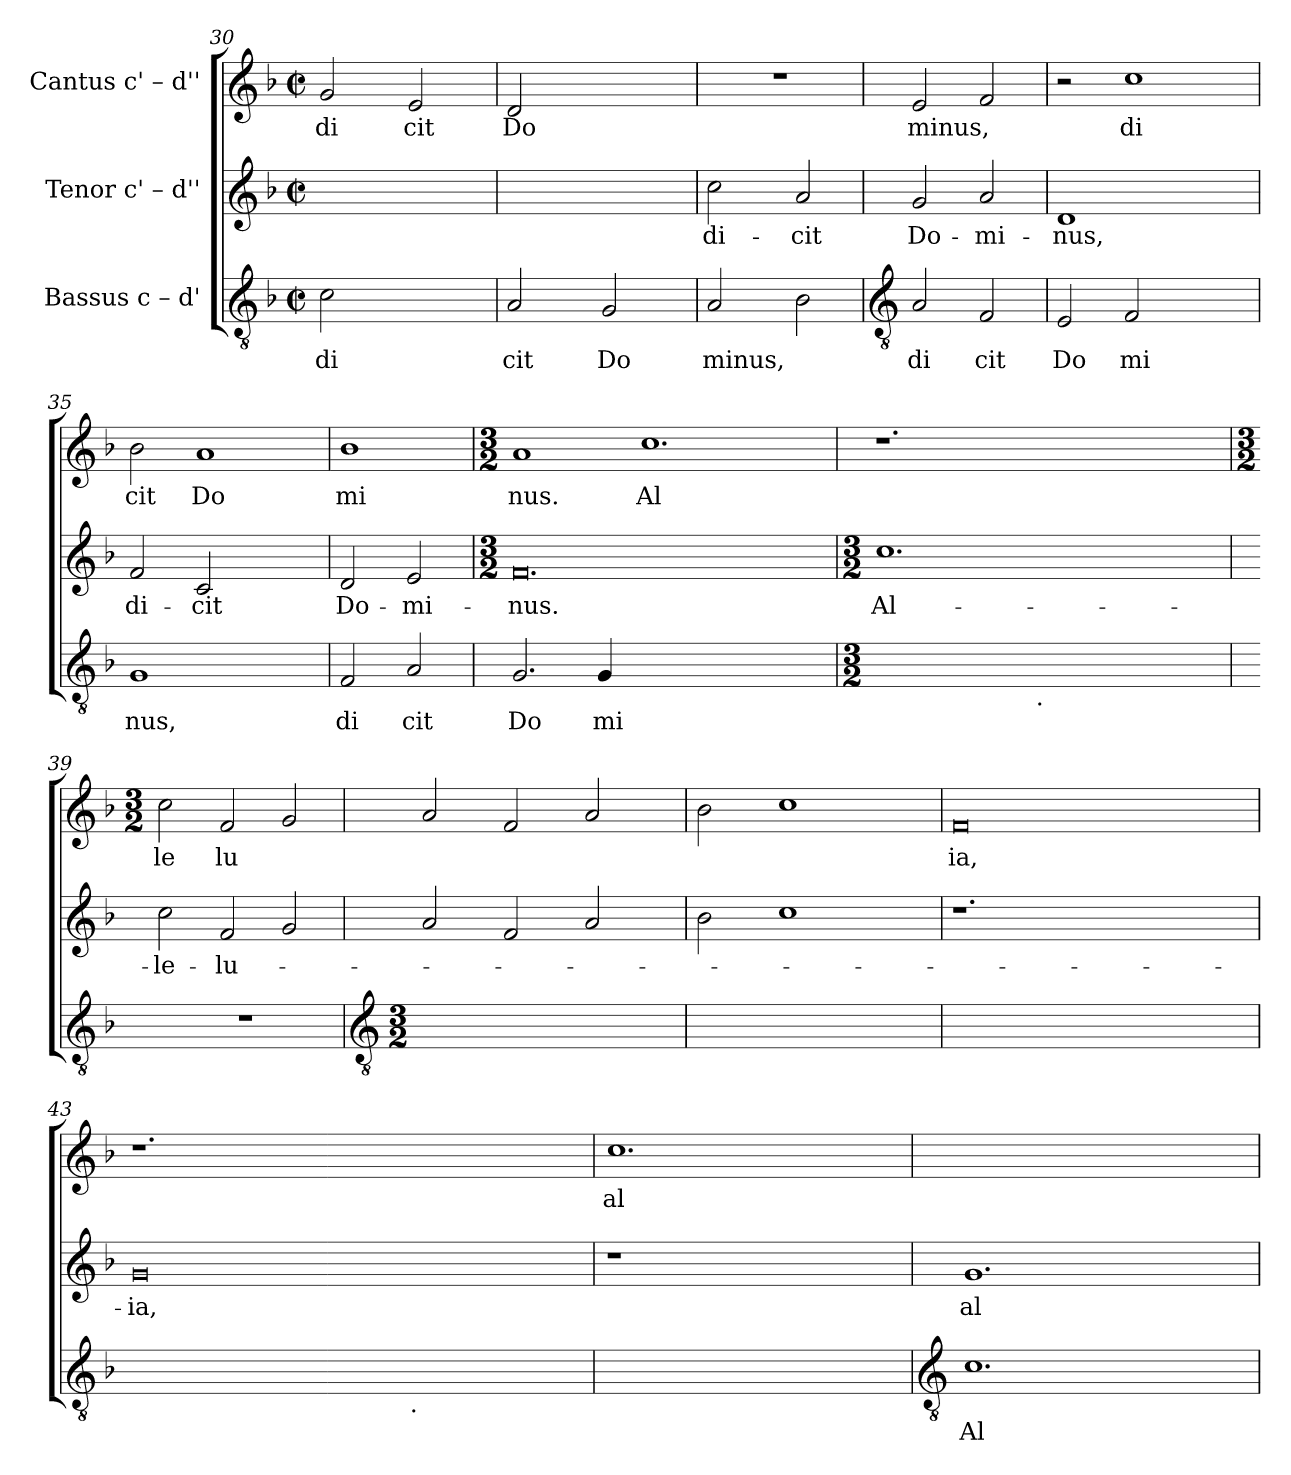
**kern	**text	**kern	**text	**kern	**text
*part3	*part3	*part2	*part2	*part1	*part1
*staff3	*staff3	*staff2	*staff2	*staff1	*staff1
*I"Bassus  c – d'	*	*I"Tenor  c' – d''	*	*I"Cantus  c' – d''	*
*clefGv2	*	*clefG2	*	*clefG2	*
*k[b-]	*	*k[b-]	*	*k[b-]	*
*F:	*	*F:	*	*F:	*
*M2/2	*	*M2/2	*	*M2/2	*
*met(c|)	*	*met(c|)	*	*met(c|)	*
=30A	=30A	=30A	=30A	=30A	=30A
!	!LO:LY:b	!	!	!	!LO:LY:b
*^	*	*	*	*	*
2c\	4ryy	di	4ryy	.	2g/	di
.	4ryy	.	4ryy	.	.	.
!	!	!	!	!	!	!LO:LY:b
4ryy	4ryy	.	4ryy	.	2e/	cit
4ryy	4ryy	.	4ryy	.	.	.
=31A	=31A	=31A	=31A	=31A	=31A	=31A
!	!	!LO:LY:b	!	!	!	!LO:LY:b
2A/	4ryy	cit	4ryy	.	2d/	Do
.	4ryy	.	64ryy	.	.	.
.	.	.	2ryy	.	.	.
!	!	!LO:LY:b	!	!	!	!
2G/	4ryy	Do	.	.	4ryy	.
.	4ryy	.	.	.	4ryy	.
.	.	.	8...ryy	.	.	.
!!LO:LB:g=z
=32A	=32A	=32A	=32A	=32A	=32A	=32A
!	!	!LO:LY:b	!	!LO:LY:b	!	!
2A/	4ryy	minus,	2cc\	di-	1r	.
.	4ryy	.	.	.	.	.
!	!	!	!	!LO:LY:b	!	!
2B-\	2ryy	.	2a/	-cit	.	.
*v	*v	*	*	*	*	*
!!LO:LB:g=z
=33	=33	=33	=33	=33	=33
*clefGv2	*	*	*	*	*
*^	*	*	*	*	*
!	!	!LO:LY:b	!	!LO:LY:b	!	!LO:LY:b
*v	*v	*	*	*	*	*
2A/	di	2g/	Do-	2e/	minus,
!	!LO:LY:b	!	!LO:LY:b	!	!
2F/	cit	2a/	-mi-	2f/	.
=34	=34	=34	=34	=34	=34
!	!LO:LY:b	!	!LO:LY:b	!	!
2E/	Do	1d	-nus,	2r	.
!	!LO:LY:b	!	!	!	!LO:LY:b
2F/	mi	.	.	1cc	di
2ryy	.	2ryy	.	.	.
=35A	=35A	=35A	=35A	=35A	=35A
!	!LO:LY:b	!	!LO:LY:b	!	!LO:LY:b
1G	nus,	2f/	di-	2b-\	cit
!	!	!	!LO:LY:b	!	!LO:LY:b
.	.	2c/	-cit	1a	Do
2ryy	.	2ryy	.	.	.
=36	=36	=36	=36	=36	=36
!	!LO:LY:b	!	!LO:LY:b	!	!LO:LY:b
2F/	di	2d/	Do-	1b-	mi
!	!LO:LY:b	!	!LO:LY:b	!	!
2A/	cit	2e/	-mi-	.	.
=37	=37	=37	=37	=37	=37
*	*	*M3/2	*	*M3/2	*
!	!LO:LY:b	!	!LO:LY:b	!	!LO:LY:b
2.G/	Do	0.f	-nus.	1a	nus.
!	!LO:LY:b	!	!	!	!
4G/	mi	.	.	.	.
!	!	!	!	!	!LO:LY:b
0ryy	.	.	.	1.cc	Al
.	.	.	.	2ryy	.
!!LO:LB:g=z
=38A	=38A	=38A	=38A	=38A	=38A
*M3/2	*	*M3/2	*	*	*
!	!	!	!LO:LY:b	!	!
4ryy	.	1.cc	Al-	1.r	.
4ryy	.	.	.	.	.
32ryy	.	.	.	.	.
32ryy	.	.	.	.	.
32ryy	.	.	.	.	.
32ryy	.	.	.	.	.
32ryy	.	.	.	.	.
32ryy	.	.	.	.	.
!LO:TX:b:t=.	!	!	!	!	!
32ryy	.	.	.	.	.
4ryy	.	.	.	.	.
4ryy	.	.	.	.	.
4ryy	.	.	.	.	.
4ryy	.	.	.	.	.
.	.	8..ryy	.	8..ryy	.
!!LO:LB:g=z
=39	=39	=39	=39	=39	=39
*	*	*	*	*M3/2	*
!	!	!	!LO:LY:b	!	!LO:LY:b
1.r	.	2cc\	-le-	2cc\	le
!	!	!	!LO:LY:b	!	!LO:LY:b
.	.	2f/	-lu-	2f/	lu
.	.	2g/	.	2g/	.
!!LO:LB:g=z
=39A	=39A	=39A	=39A	=39A	=39A
*clefGv2	*	*	*	*	*
*M3/2	*	*	*	*	*
4ryy	.	2a/	.	2a/	.
4ryy	.	.	.	.	.
4ryy	.	2f/	.	2f/	.
4ryy	.	.	.	.	.
4ryy	.	2a/	.	2a/	.
32ryy	.	.	.	.	.
4ryy	.	.	.	.	.
.	.	32ryy	.	32ryy	.
=40A	=40A	=40A	=40A	=40A	=40A
4ryy	.	2b-\	.	2b-\	.
4ryy	.	.	.	.	.
4ryy	.	1cc	.	1cc	.
4ryy	.	.	.	.	.
4ryy	.	.	.	.	.
4ryy	.	.	.	.	.
=41A	=41A	=41A	=41A	=41A	=41A
!	!	!	!	!	!LO:LY:b
4ryy	.	1.r	.	0f	ia,
4ryy	.	.	.	.	.
4ryy	.	.	.	.	.
4ryy	.	.	.	.	.
4ryy	.	.	.	.	.
4ryy	.	.	.	.	.
2ryy	.	2ryy	.	.	.
!!LO:LB:g=z
=43A	=43A	=43A	=43A	=43A	=43A
!	!	!	!LO:LY:b	!	!
4ryy	.	0g	-ia,	1.r	.
4ryy	.	.	.	.	.
4ryy	.	.	.	.	.
4ryy	.	.	.	.	.
32ryy	.	.	.	.	.
32ryy	.	.	.	.	.
32ryy	.	.	.	.	.
32ryy	.	.	.	.	.
32ryy	.	.	.	.	.
32ryy	.	.	.	.	.
!LO:TX:b:t=.	!	!	!	!	!
32ryy	.	.	.	.	.
4ryy	.	.	.	.	.
4ryy	.	.	.	.	.
.	.	.	.	2ryy	.
4ryy	.	.	.	.	.
32ryy	.	.	.	.	.
!!LO:LB:g=z
=44	=44	=44	=44	=44	=44
!	!	!	!	!	!LO:LY:b
4ryy	.	1r	.	1.cc	al
4ryy	.	.	.	.	.
4ryy	.	.	.	.	.
4ryy	.	.	.	.	.
32ryy	.	4ryy	.	.	.
4...ryy	.	.	.	.	.
.	.	4ryy	.	.	.
!!LO:LB:g=z
=44A	=44A	=44A	=44A	=44A	=44A
*clefGv2	*	*	*	*	*
!	!LO:LY:b	!	!LO:LY:b	!	!
1.c	Al-	1.g	al-	4ryy	.
.	.	.	.	4ryy	.
.	.	.	.	4ryy	.
.	.	.	.	4ryy	.
.	.	.	.	4ryy	.
.	.	.	.	4ryy	.
=	=	=	=	=	=
*-	*-	*-	*-	*-	*-
